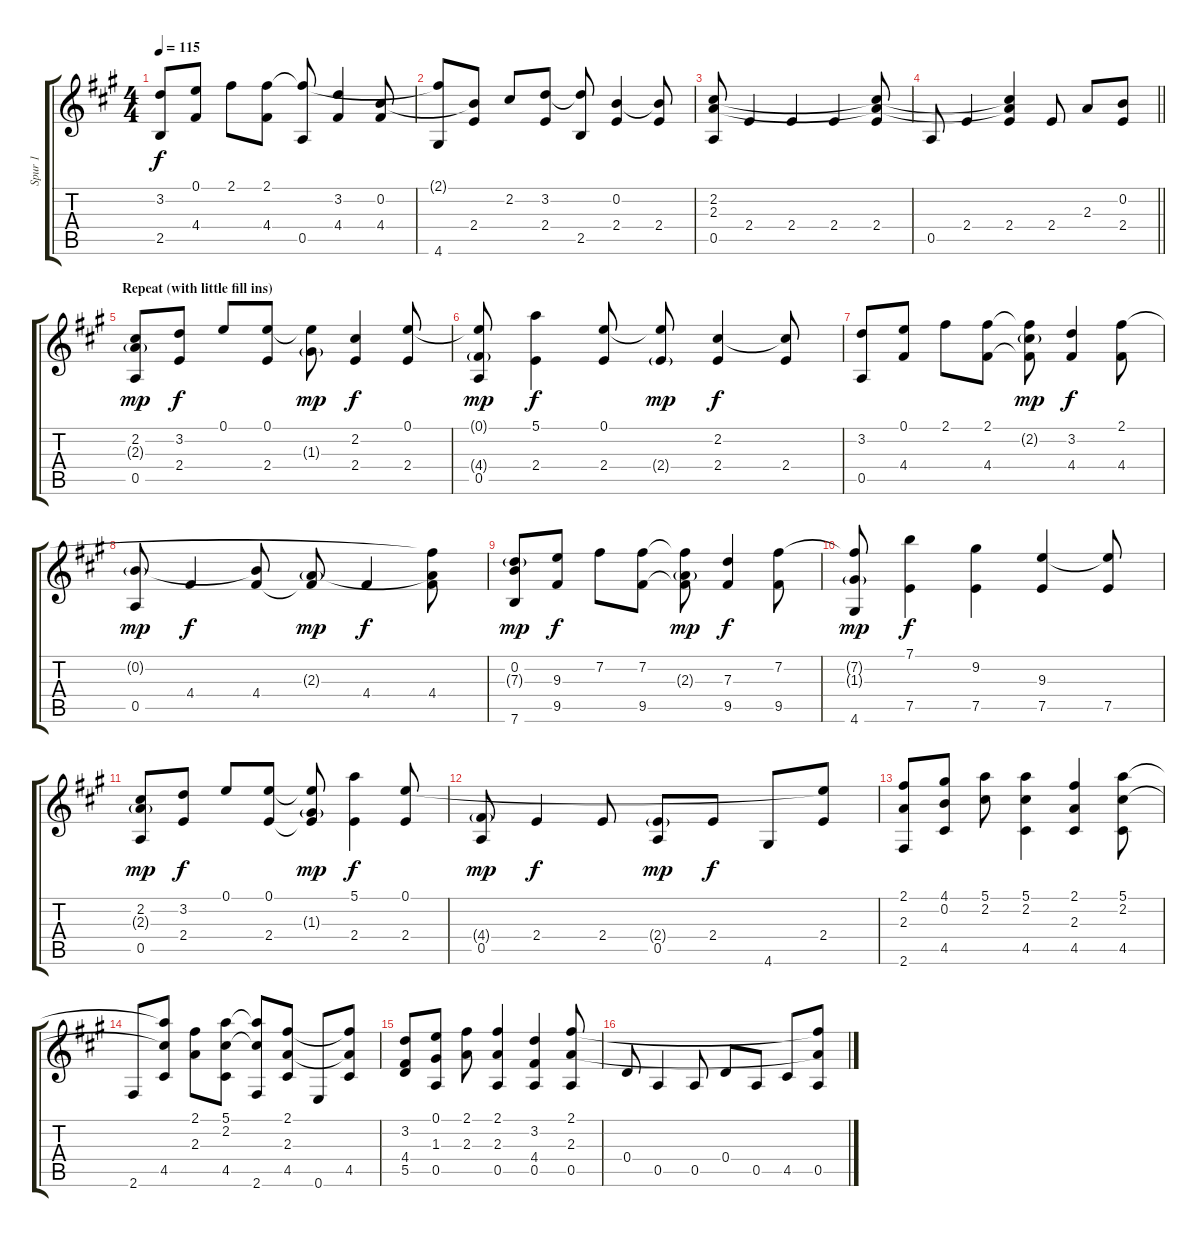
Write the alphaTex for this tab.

\track ("Spur 1" "Spur 1") {instrument acousticguitarsteel}
\staff {score tabs}
\tuning (E4 B3 G3 D3 A2 E2) {hide}
\ts (4 4)
\tempo 115
\clef g2
\ks a
(3.2 2.5).8{dy f} (0.1 4.4).8 2.1.8 (2.1 4.4).8 (2.1{t} 0.5).8 (3.2 4.4).4 (0.2 4.4).8 |
(2.1{t} 4.6).8 (0.2{t} 2.4).8 2.2.8 (3.2 2.4).8 (3.2{t} 2.5).8 (0.2 2.4).4 (0.2{t} 2.4).8 |
(2.2 2.3 0.5).8 2.4.4 2.4.4 2.4.4 (2.2{t} 2.3{t} 2.4).8 |
\barLineRight lightlight
0.5.8 2.4.4 (2.2{t} 2.3{t} 2.4).4 2.4.8 2.3.8 (0.2 2.4).8 |
\section ("" "Repeat (with little fill ins)")
(2.2 2.3{g} 0.5).8{dy mp} (3.2 2.4).8{dy f} 0.1.8 (0.1 2.4).8 (0.1{t} 1.3{g}).8{dy mp} (2.2 2.4).4{dy f} (0.1 2.4).8 |
(0.1{t} 4.4{g} 0.5).8{dy mp} (5.1 2.4).4{dy f} (0.1 2.4).8 (0.1{t} 2.4{g}).8{dy mp} (2.2 2.4).4{dy f} (2.2{t} 2.4).8 |
(3.2 0.5).8 (0.1 4.4).8 2.1.8 (2.1 4.4).8 (2.1{t} 2.2{g} 4.4{t}).8{dy mp} (3.2 4.4).4{dy f} (2.1 4.4).8 |
(0.2{g} 0.5).8{dy mp} 4.4.4{dy f} (0.2{t} 4.4).8 (2.3{g} 4.4{t}).8{dy mp} 4.4.4{dy f} (2.1{t} 2.3{t} 4.4).8 |
(0.2 7.3{g} 7.6).8{dy mp} (9.3 9.5).8{dy f} 7.2.8 (7.2 9.5).8 (7.2{t} 2.3{g} 9.5{t}).8{dy mp} (7.3 9.5).4{dy f} (7.2 9.5).8 |
(7.2{t} 1.3{g} 4.6).8{dy mp} (7.1 7.5).4{dy f} (9.2 7.5).4 (9.3 7.5).4 (9.3{t} 7.5).8 |
(2.2 2.3{g} 0.5).8{dy mp} (3.2 2.4).8{dy f} 0.1.8 (0.1 2.4).8 (0.1{t} 1.3{g} 2.4{t}).8{dy mp} (5.1 2.4).4{dy f} (0.1 2.4).8 |
(4.4{g} 0.5).8{dy mp} 2.4.4{dy f} 2.4.8 (2.4{g} 0.5).8{dy mp} 2.4.8{dy f} 4.6.8 (0.1{t} 2.4).8 |
(2.1 2.3 2.6).8 (4.1 0.2 4.5).8 (5.1 2.2).8 (5.1 2.2 4.5).4 (2.1 2.3 4.5).4 (5.1 2.2 4.5).8 |
2.6.8 (5.1{t} 2.2{t} 4.5).8 (2.1 2.3).8 (5.1 2.2 4.5).8 (5.1{t} 2.2{t} 2.6).8 (2.1 2.3 4.5).8 0.6.8 (2.1{t} 2.3{t} 4.5).8 |
(3.2 4.4 5.5).8 (0.1 1.3 0.5).8 (2.1 2.3).8 (2.1 2.3 0.5).4 (3.2 4.4 0.5).4 (2.1 2.3 0.5).8 |
0.4.8 0.5.4 0.5.8 0.4.8 0.5.8 4.5.8 (2.1{t} 2.3{t} 0.5).8
